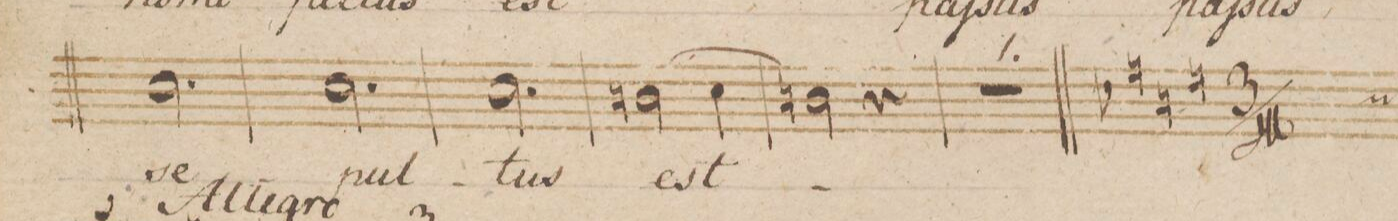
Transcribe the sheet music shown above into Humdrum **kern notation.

**kern	**text	**dynam
*I"Tenore.	*	*
*clefC4	*	*
*k[b-e-a-d-]	*	*
*met(c|)	*	*
*M3/4	*	*
2.B-\	se-	.
=120	=120	=120
2.B-\	-pul-	.
=121	=121	=121
2.B-\	-tus	.
=122	=122	=122
(2An\	est	.
4B-\	.	.
=123	=123	=123
2An\)	.	.
4r	.	.
=124	=124	=124
2.r	.	.
*kcancel	*	*
*custos:B	*	*
=125||	=125||	=125||
*-	*-	*-
